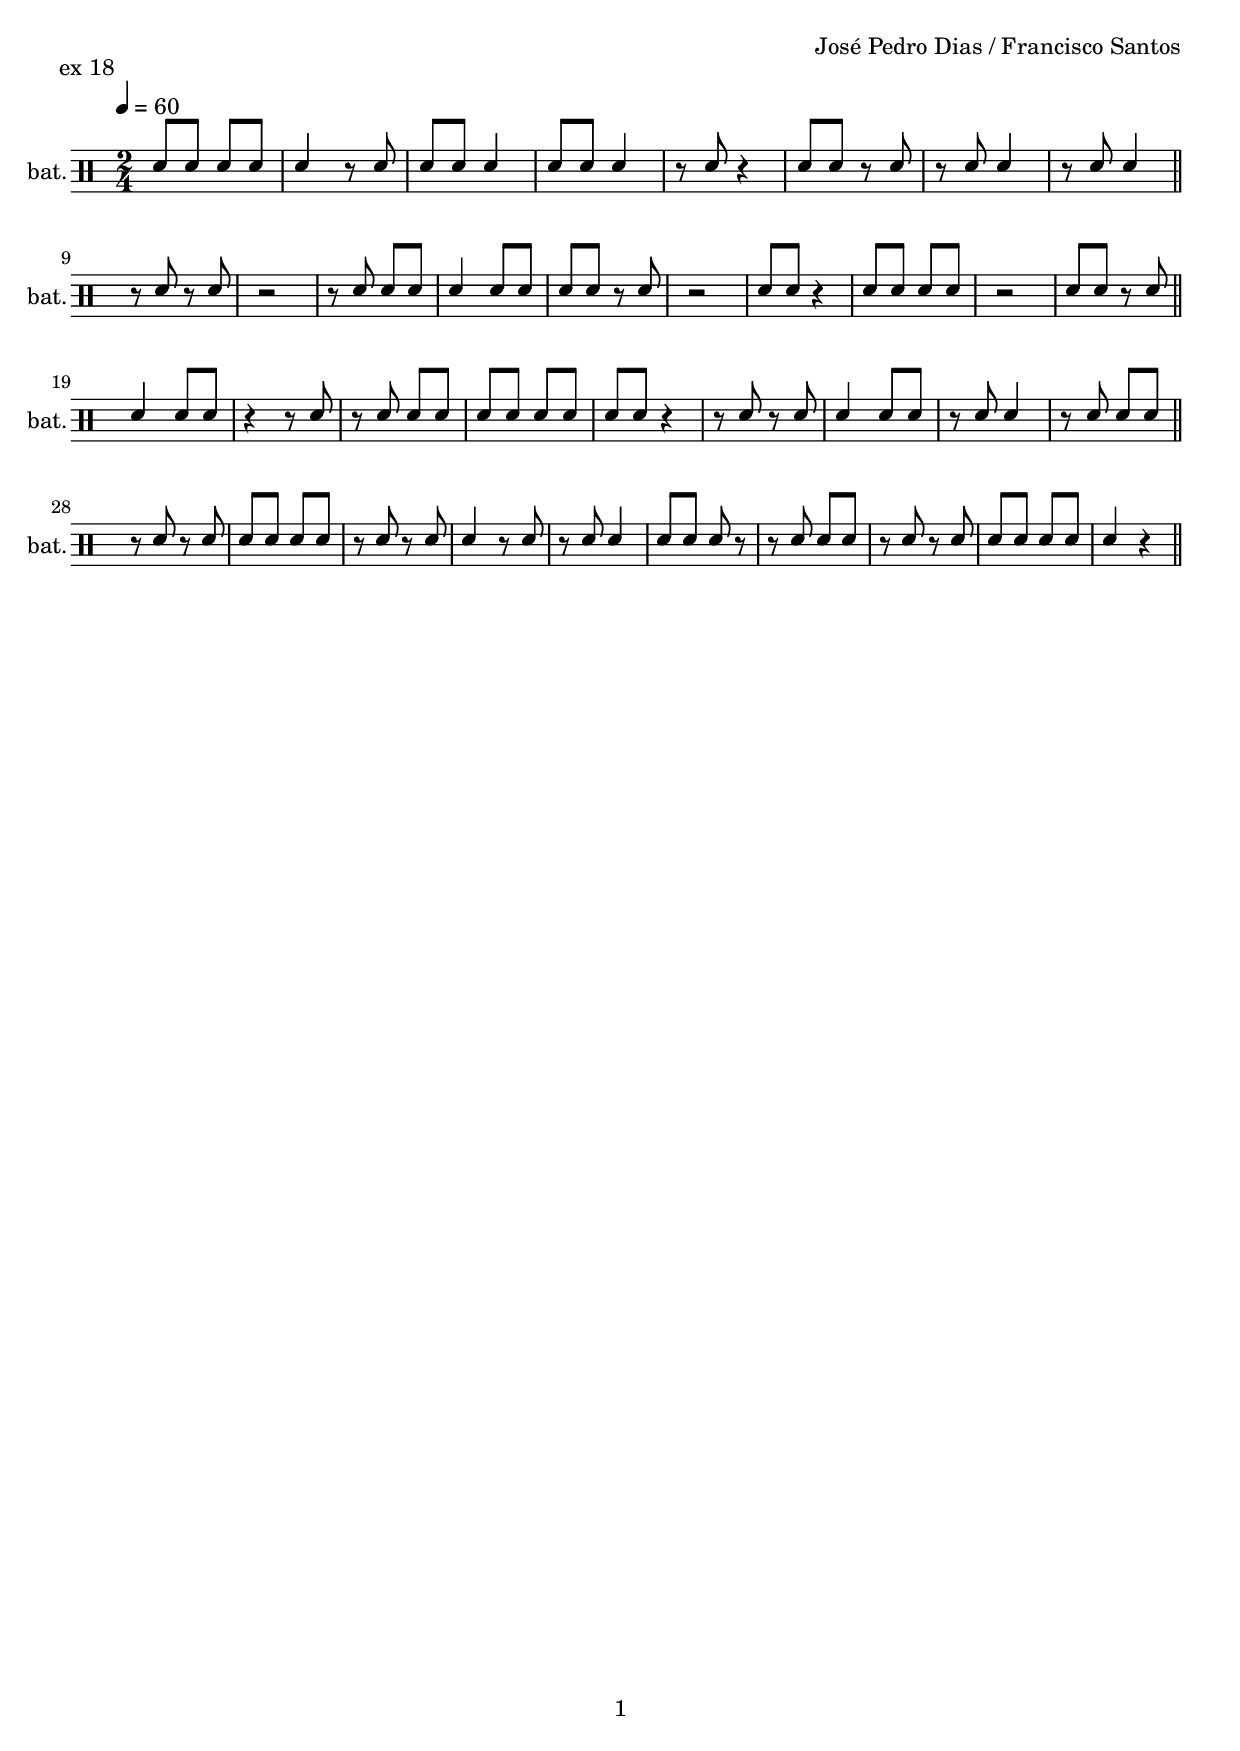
\version "2.24.2"

doc_title = "ex 18"
page_no = "1"
bpm = 60
timezp = 2/4

i = \drummode {
    sn8 8 8 8
    4 r8 8
    8 8 4
    8 8 4
    r8 8 r4
    8 8 r8 8
    r8 8 4
    r8 8 4
}

ii = \drummode {
    r8 8 r8 8
    r2
    r8 8 8 8
    4 8 8
    8 8 r8 8
    r2
    8 8 r4
    8 8 8 8
    r2
    8 8 r8 8
}

iii = \drummode {
    4 8 8
    r4 r8 8
    r8 8 8 8
    8 8 8 8
    8 8 r4
    r8 8 r8 8
    4 8 8
    r8 8 4
    r8 8 8 8
}

iv = \drummode {
    r8 8 r8 8
    8 8 8 8
    r8 8 r8 8
    4 r8 8
    r8 8 4
    8 8 8 r8
    r8 8 8 8
    r8 8 r8 8
    8 8 8 8
    4 r4
}

main = {
    \stemUp
    \i      \section    \break
    \ii     \section    \break
    \iii    \section    \break
    \iv     \section    \break
}

\version "2.24.2"

%TEMP
%\include "oll-core/package.ily"
%\loadPackage lilypond-export
%opts.exporter = #exportMusicXML

%doc_title = "title"
%page_no = "1"
%timezp = 4/4
%bpm = 60

\header {
  piece = \doc_title
  composer = "José Pedro Dias / Francisco Santos"
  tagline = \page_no
}

\paper {
  %page-breaking = #ly:minimal-breaking % only breaks if necessary or force via \pageTurn
  %page-breaking = #ly:one-page-breaking % ends page early, dropping whitespace
  %page-breaking = #ly:page-turn-breaking % breaks at \pageTurn, may break also at \allowPageTurn
}

dr = {
    \new DrumStaff \with {
        %instrumentName = "drums"
        instrumentName = "bat."
        shortInstrumentName = "bat."
    }
    \new DrumVoice {
        \clef percussion
        \numericTimeSignature
        %\time 4/4
        \time \timezp
        \tempo 4 = \bpm
        \set Timing.beamExceptions = #'()
        \override Beam.positions = #'(4.8 . 4.8) % keeps beams horizontal

        \main
    }
}

% VISUALS
\score {
    \dr
    \layout {
        %indent = 3.0\cm
        %short-indent = 1.5\cm
        indent = 0.2\cm
        short-indent = 0.2\cm
    }
}

% MIDI
\score {
    \unfoldRepeats { \dr }
    \midi { \tempo 4 = \bpm }

    % TEMP
    %\FileExport #opts
}

